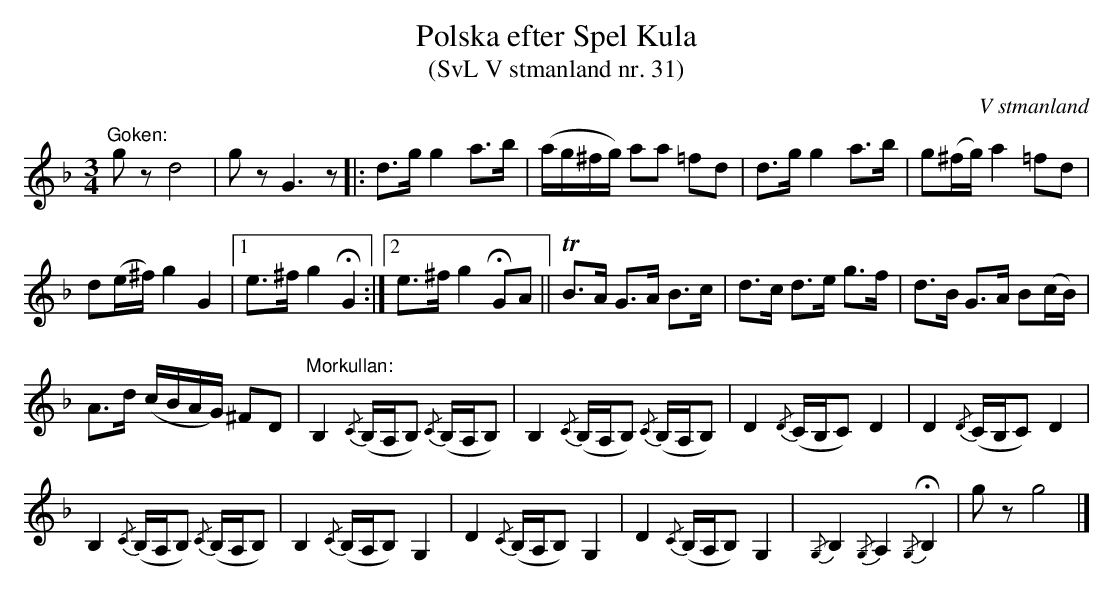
X:1
T: Polska efter Spel Kula
T: (SvL V stmanland nr. 31)
O: V stmanland
M: 3/4
L: 1/16
K: Dm
"Goken:"g2z2 d8 | g2z2 G6z2 |: d2>g2 g4 a2>b2 | (ag^fg) a2a2 =f2d2 | d2>g2 g4 a2>b2 | g2(^fg) a4 =f2d2 |
d2(e^f) g4 G4 |1 e2>^f2 g4 !fermata!G4 :|2 e2>^f2 g4 !fermata!G2A2 || TB2>A2 G2>A2 B2>c2 | d2>c2 d2>e2 g2>f2 | d2>B2 G2>A2 B2(cB) |
A2>d2 (cBAG) ^F2D2 | "Morkullan:"B,4 {/C}(B,A,B,2) {/C}(B,A,B,2) | B,4 {/C}(B,A,B,2) {/C}(B,A,B,2) | D4 {/D}(CB,C2) D4 | D4 {/D}(CB,C2) D4 |
B,4 {/C}(B,A,B,2) {/C}(B,A,B,2) | B,4 {/C}(B,A,B,2) G,4 | D4 {/C}(B,A,B,2) G,4 | D4 {/C}(B,A,B,2) G,4 | {/G,}B,4 {/G,}A,4 {/G,}!fermata!B,4 | g2z2 g8 |]
